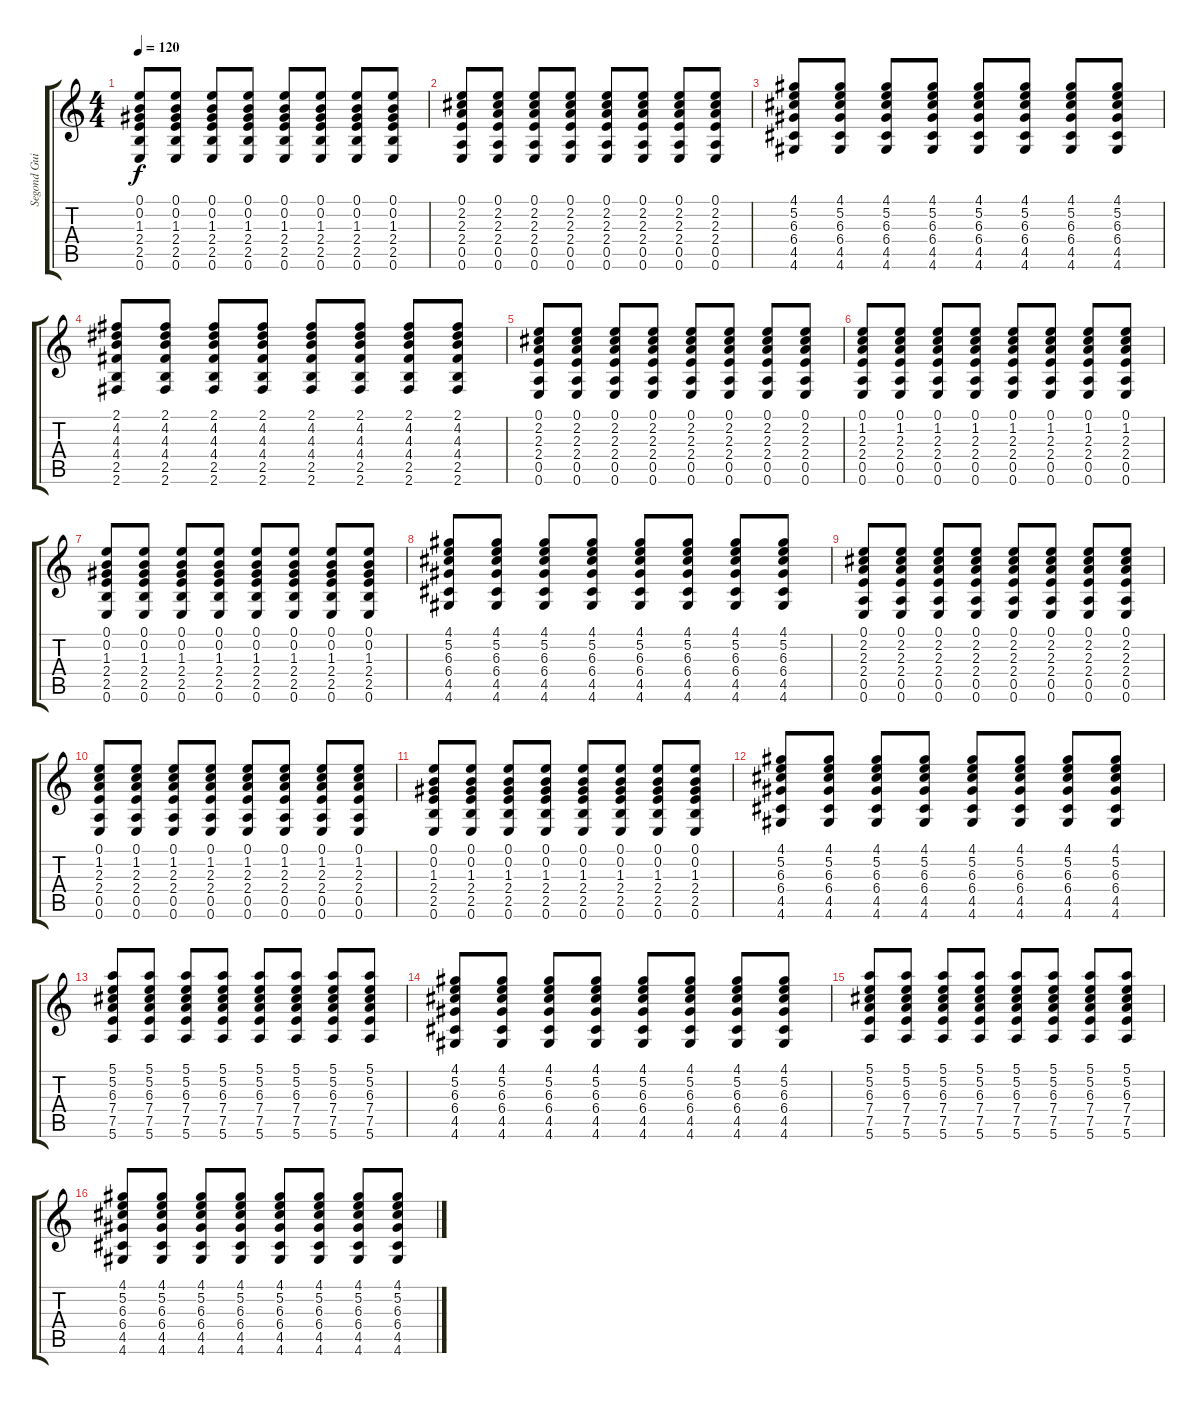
\track ("Segond Guitar Distorted" "Segond Gui") {instrument overdrivenguitar}
\staff {score tabs}
\tuning (E4 B3 G3 D3 A2 E2) {hide}
\ts (4 4)
\tempo 120
\clef g2
\ks c
(0.1 0.2 1.3 2.4 2.5 0.6).8{dy f} (0.1 0.2 1.3 2.4 2.5 0.6).8 (0.1 0.2 1.3 2.4 2.5 0.6).8 (0.1 0.2 1.3 2.4 2.5 0.6).8 (0.1 0.2 1.3 2.4 2.5 0.6).8 (0.1 0.2 1.3 2.4 2.5 0.6).8 (0.1 0.2 1.3 2.4 2.5 0.6).8 (0.1 0.2 1.3 2.4 2.5 0.6).8 |
(0.1 2.2 2.3 2.4 0.5 0.6).8 (0.1 2.2 2.3 2.4 0.5 0.6).8 (0.1 2.2 2.3 2.4 0.5 0.6).8 (0.1 2.2 2.3 2.4 0.5 0.6).8 (0.1 2.2 2.3 2.4 0.5 0.6).8 (0.1 2.2 2.3 2.4 0.5 0.6).8 (0.1 2.2 2.3 2.4 0.5 0.6).8 (0.1 2.2 2.3 2.4 0.5 0.6).8 |
(4.1 5.2 6.3 6.4 4.5 4.6).8 (4.1 5.2 6.3 6.4 4.5 4.6).8 (4.1 5.2 6.3 6.4 4.5 4.6).8 (4.1 5.2 6.3 6.4 4.5 4.6).8 (4.1 5.2 6.3 6.4 4.5 4.6).8 (4.1 5.2 6.3 6.4 4.5 4.6).8 (4.1 5.2 6.3 6.4 4.5 4.6).8 (4.1 5.2 6.3 6.4 4.5 4.6).8 |
(2.1 4.2 4.3 4.4 2.5 2.6).8 (2.1 4.2 4.3 4.4 2.5 2.6).8 (2.1 4.2 4.3 4.4 2.5 2.6).8 (2.1 4.2 4.3 4.4 2.5 2.6).8 (2.1 4.2 4.3 4.4 2.5 2.6).8 (2.1 4.2 4.3 4.4 2.5 2.6).8 (2.1 4.2 4.3 4.4 2.5 2.6).8 (2.1 4.2 4.3 4.4 2.5 2.6).8 |
(0.1 2.2 2.3 2.4 0.5 0.6).8 (0.1 2.2 2.3 2.4 0.5 0.6).8 (0.1 2.2 2.3 2.4 0.5 0.6).8 (0.1 2.2 2.3 2.4 0.5 0.6).8 (0.1 2.2 2.3 2.4 0.5 0.6).8 (0.1 2.2 2.3 2.4 0.5 0.6).8 (0.1 2.2 2.3 2.4 0.5 0.6).8 (0.1 2.2 2.3 2.4 0.5 0.6).8 |
(0.1 1.2 2.3 2.4 0.5 0.6).8 (0.1 1.2 2.3 2.4 0.5 0.6).8 (0.1 1.2 2.3 2.4 0.5 0.6).8 (0.1 1.2 2.3 2.4 0.5 0.6).8 (0.1 1.2 2.3 2.4 0.5 0.6).8 (0.1 1.2 2.3 2.4 0.5 0.6).8 (0.1 1.2 2.3 2.4 0.5 0.6).8 (0.1 1.2 2.3 2.4 0.5 0.6).8 |
(0.1 0.2 1.3 2.4 2.5 0.6).8 (0.1 0.2 1.3 2.4 2.5 0.6).8 (0.1 0.2 1.3 2.4 2.5 0.6).8 (0.1 0.2 1.3 2.4 2.5 0.6).8 (0.1 0.2 1.3 2.4 2.5 0.6).8 (0.1 0.2 1.3 2.4 2.5 0.6).8 (0.1 0.2 1.3 2.4 2.5 0.6).8 (0.1 0.2 1.3 2.4 2.5 0.6).8 |
(4.1 5.2 6.3 6.4 4.5 4.6).8 (4.1 5.2 6.3 6.4 4.5 4.6).8 (4.1 5.2 6.3 6.4 4.5 4.6).8 (4.1 5.2 6.3 6.4 4.5 4.6).8 (4.1 5.2 6.3 6.4 4.5 4.6).8 (4.1 5.2 6.3 6.4 4.5 4.6).8 (4.1 5.2 6.3 6.4 4.5 4.6).8 (4.1 5.2 6.3 6.4 4.5 4.6).8 |
(0.1 2.2 2.3 2.4 0.5 0.6).8 (0.1 2.2 2.3 2.4 0.5 0.6).8 (0.1 2.2 2.3 2.4 0.5 0.6).8 (0.1 2.2 2.3 2.4 0.5 0.6).8 (0.1 2.2 2.3 2.4 0.5 0.6).8 (0.1 2.2 2.3 2.4 0.5 0.6).8 (0.1 2.2 2.3 2.4 0.5 0.6).8 (0.1 2.2 2.3 2.4 0.5 0.6).8 |
(0.1 1.2 2.3 2.4 0.5 0.6).8 (0.1 1.2 2.3 2.4 0.5 0.6).8 (0.1 1.2 2.3 2.4 0.5 0.6).8 (0.1 1.2 2.3 2.4 0.5 0.6).8 (0.1 1.2 2.3 2.4 0.5 0.6).8 (0.1 1.2 2.3 2.4 0.5 0.6).8 (0.1 1.2 2.3 2.4 0.5 0.6).8 (0.1 1.2 2.3 2.4 0.5 0.6).8 |
(0.1 0.2 1.3 2.4 2.5 0.6).8 (0.1 0.2 1.3 2.4 2.5 0.6).8 (0.1 0.2 1.3 2.4 2.5 0.6).8 (0.1 0.2 1.3 2.4 2.5 0.6).8 (0.1 0.2 1.3 2.4 2.5 0.6).8 (0.1 0.2 1.3 2.4 2.5 0.6).8 (0.1 0.2 1.3 2.4 2.5 0.6).8 (0.1 0.2 1.3 2.4 2.5 0.6).8 |
(4.1 5.2 6.3 6.4 4.5 4.6).8 (4.1 5.2 6.3 6.4 4.5 4.6).8 (4.1 5.2 6.3 6.4 4.5 4.6).8 (4.1 5.2 6.3 6.4 4.5 4.6).8 (4.1 5.2 6.3 6.4 4.5 4.6).8 (4.1 5.2 6.3 6.4 4.5 4.6).8 (4.1 5.2 6.3 6.4 4.5 4.6).8 (4.1 5.2 6.3 6.4 4.5 4.6).8 |
(5.1 5.2 6.3 7.4 7.5 5.6).8 (5.1 5.2 6.3 7.4 7.5 5.6).8 (5.1 5.2 6.3 7.4 7.5 5.6).8 (5.1 5.2 6.3 7.4 7.5 5.6).8 (5.1 5.2 6.3 7.4 7.5 5.6).8 (5.1 5.2 6.3 7.4 7.5 5.6).8 (5.1 5.2 6.3 7.4 7.5 5.6).8 (5.1 5.2 6.3 7.4 7.5 5.6).8 |
(4.1 5.2 6.3 6.4 4.5 4.6).8 (4.1 5.2 6.3 6.4 4.5 4.6).8 (4.1 5.2 6.3 6.4 4.5 4.6).8 (4.1 5.2 6.3 6.4 4.5 4.6).8 (4.1 5.2 6.3 6.4 4.5 4.6).8 (4.1 5.2 6.3 6.4 4.5 4.6).8 (4.1 5.2 6.3 6.4 4.5 4.6).8 (4.1 5.2 6.3 6.4 4.5 4.6).8 |
(5.1 5.2 6.3 7.4 7.5 5.6).8 (5.1 5.2 6.3 7.4 7.5 5.6).8 (5.1 5.2 6.3 7.4 7.5 5.6).8 (5.1 5.2 6.3 7.4 7.5 5.6).8 (5.1 5.2 6.3 7.4 7.5 5.6).8 (5.1 5.2 6.3 7.4 7.5 5.6).8 (5.1 5.2 6.3 7.4 7.5 5.6).8 (5.1 5.2 6.3 7.4 7.5 5.6).8 |
(4.1 5.2 6.3 6.4 4.5 4.6).8 (4.1 5.2 6.3 6.4 4.5 4.6).8 (4.1 5.2 6.3 6.4 4.5 4.6).8 (4.1 5.2 6.3 6.4 4.5 4.6).8 (4.1 5.2 6.3 6.4 4.5 4.6).8 (4.1 5.2 6.3 6.4 4.5 4.6).8 (4.1 5.2 6.3 6.4 4.5 4.6).8 (4.1 5.2 6.3 6.4 4.5 4.6).8
